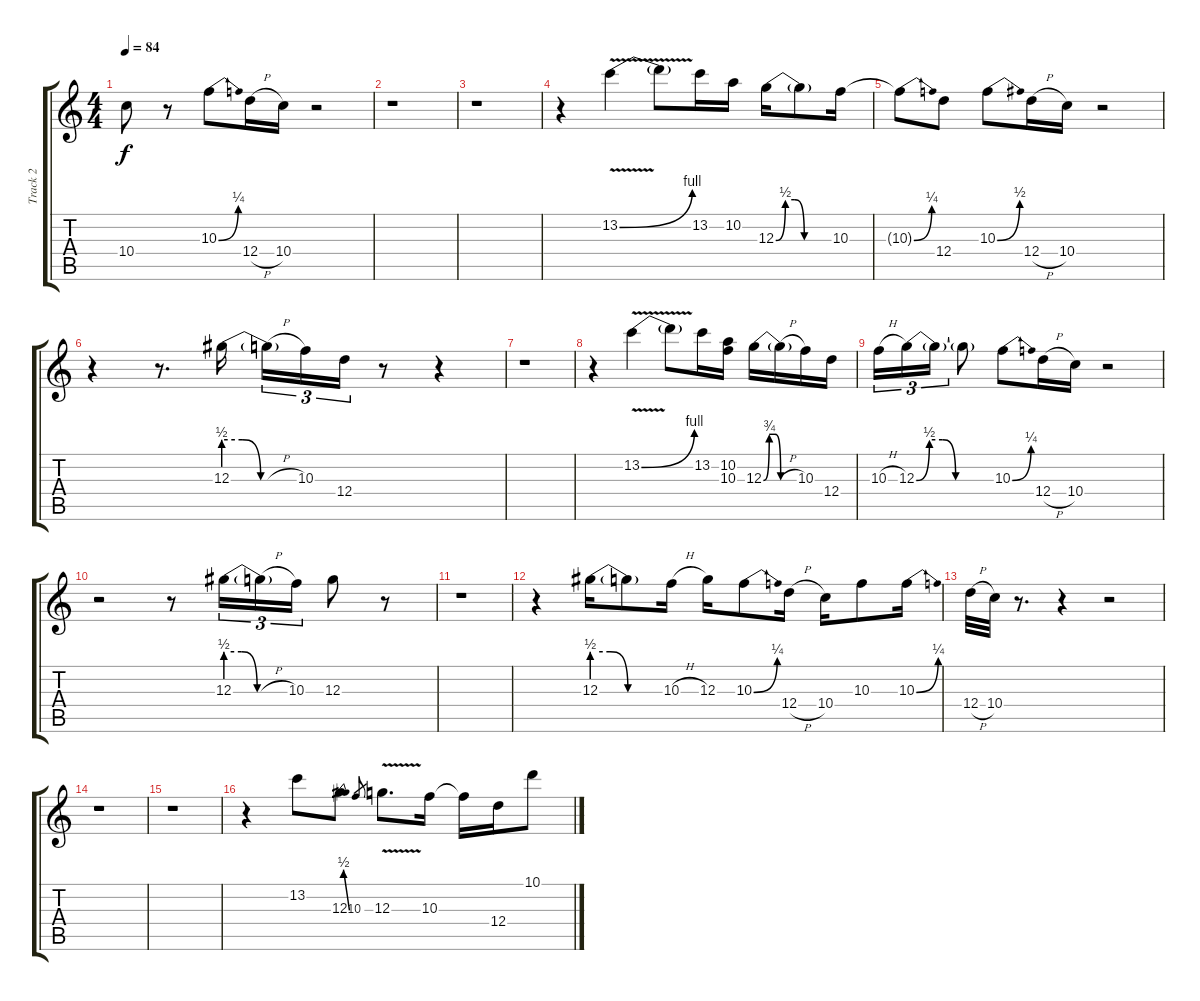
\track ("Track 2" "Track 2") {instrument acousticguitarsteel}
\staff {score tabs}
\tuning (E4 B3 G3 D3 A2 E2) {hide}
\ts (4 4)
\tempo 84
\clef g2
\ks c
10.4.8{dy f} r.8 10.3{be (bend 0 0 60 1)}.8 12.4{h}.16 10.4.16 r.2 |
r.1 |
r.1 |
r.4 13.2{be (bend 0 0 60 4) v}.4 13.2{t}.8 13.2.16 10.2.16 12.3{be (custom 0 0 10 2 20 2 30 0 60 0)}.16 12.3{t}.8 10.3.16 |
10.3{be (bend 0 0 60 1) t}.8 12.4.8 10.3{be (bend 0 0 60 2)}.8 12.4{h}.16 10.4.16 r.2 |
r.4 r.8{d} 12.3{be (custom 0 2 15 2 30 0 60 0)}.16 12.3{h t}.16{tu (3 2)} 10.3.16{tu (3 2)} 12.4.16{tu (3 2)} r.8 r.4 |
r.1 |
r.4 13.2{be (bend 0 0 60 4) v}.4 13.2{t}.8 13.2.16 (10.2 10.3).16 12.3{be (custom 0 0 10 3 20 3 30 0 60 0)}.16 12.3{h t}.16 10.3.16 12.4.16 |
10.3{h}.16{tu (3 2)} 12.3{be (custom 0 0 10 2 20 2 30 0 60 0)}.16{tu (3 2)} 12.3{t}.16{tu (3 2)} 12.3{t}.8 10.3{be (bend 0 0 60 1)}.8 12.4{h}.16 10.4.16 r.2 |
r.2 r.8 12.3{be (custom 0 2 15 2 30 0 60 0)}.16{tu (3 2)} 12.3{h t}.16{tu (3 2)} 10.3.16{tu (3 2)} 12.3.8 r.8 |
r.1 |
r.4 12.3{be (custom 0 2 15 2 30 0 60 0)}.16 12.3{t}.8 10.3{h}.16 12.3.16 10.3{be (bend 0 0 60 1)}.8 12.4{h}.16 10.4.16 10.3.8 10.3{be (bend 0 0 60 1)}.16 |
12.4{h}.32 10.4.32 r.8{d} r.4 r.2 |
r.1 |
r.1 |
r.4 13.2.8 12.3{be (bend 0 0 60 2)}.8 10.3.8{gr} 12.3{v}.8{d} 10.3.16 10.3{t}.16 12.4.16 10.1.8
